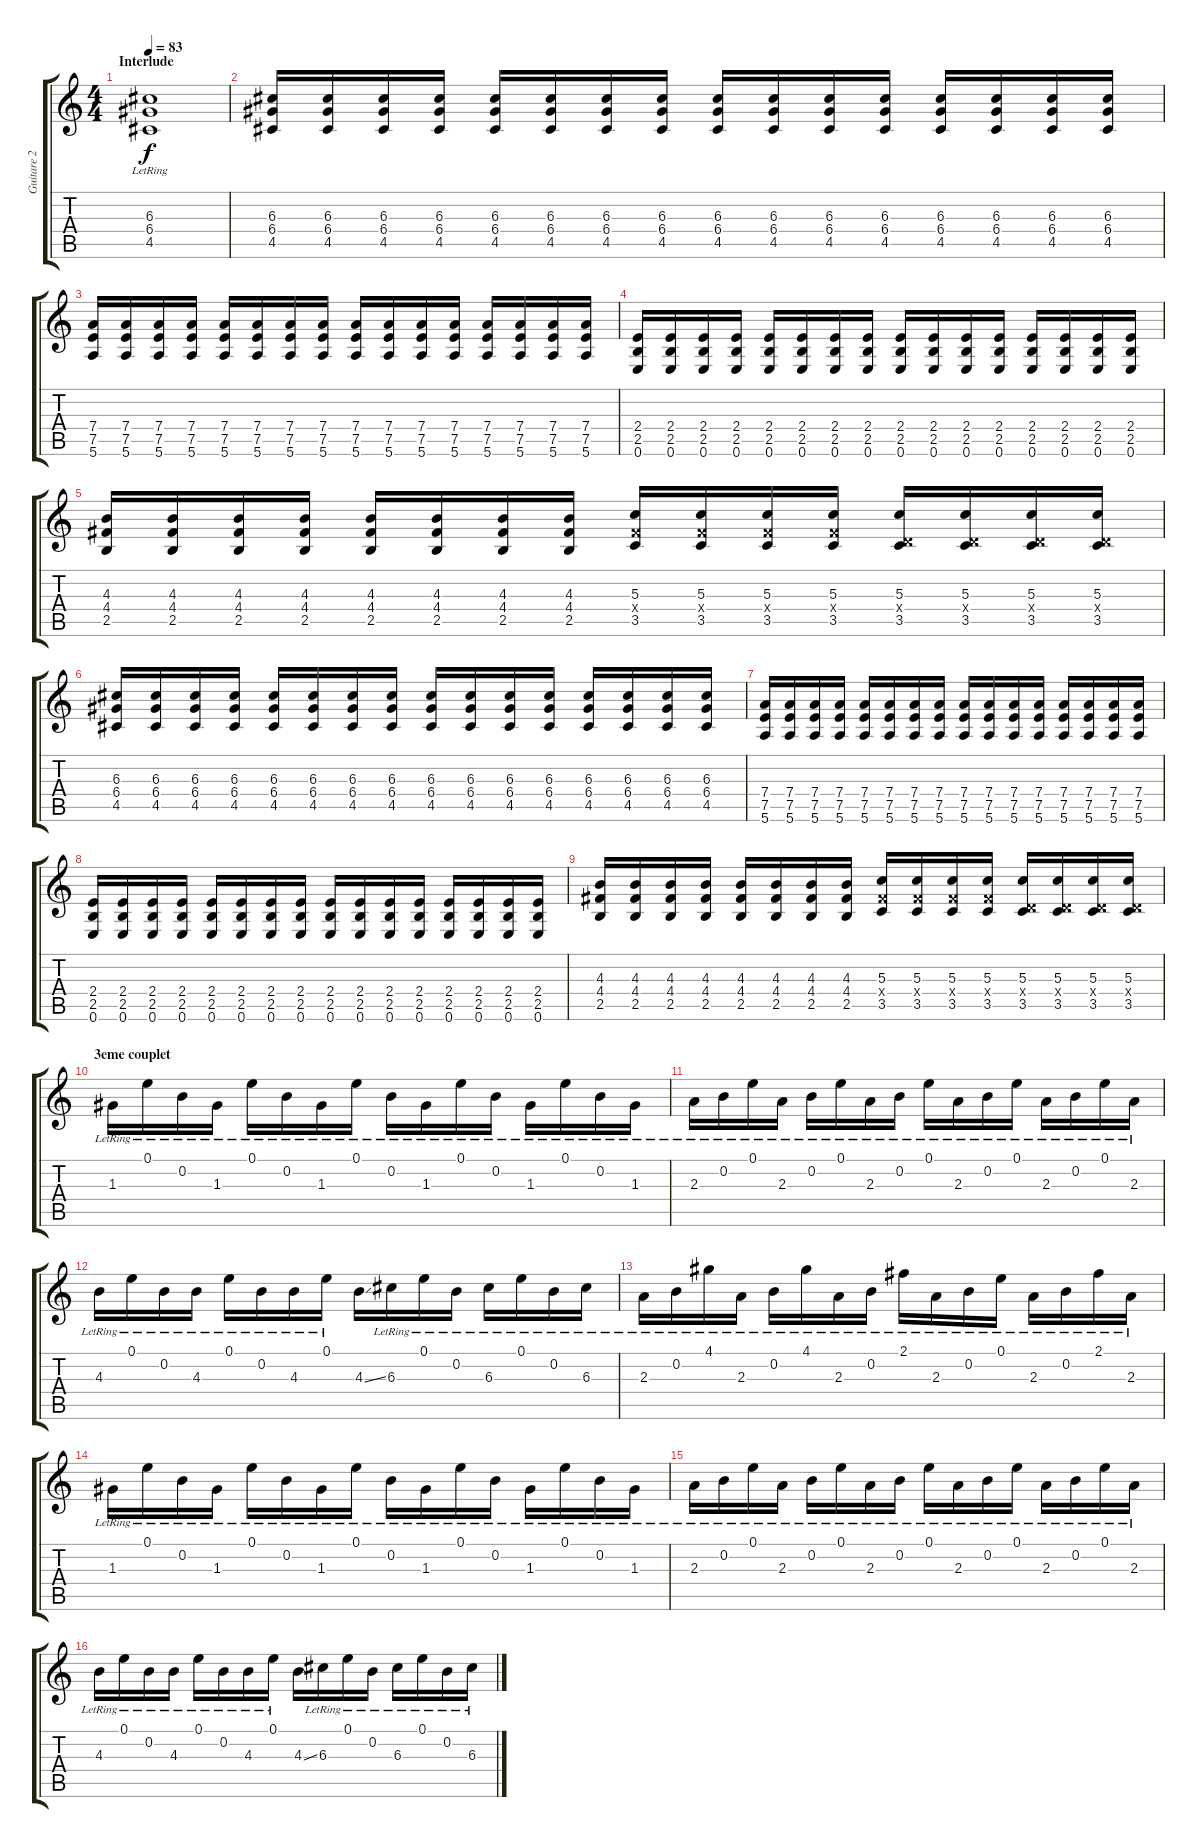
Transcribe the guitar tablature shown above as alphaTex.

\track ("Guitare 2" "Guitare 2") {instrument electricguitarclean}
\staff {score tabs}
\tuning (E4 B3 G3 D3 A2 E2) {hide}
\ts (4 4)
\section ("" "Interlude")
\tempo 83
\clef g2
\ks c
(6.3{lr} 6.4{lr} 4.5{lr}).1{dy f} |
(6.3 6.4 4.5).16{volume 13 instrument distortionguitar} (6.3 6.4 4.5).16 (6.3 6.4 4.5).16 (6.3 6.4 4.5).16 (6.3 6.4 4.5).16 (6.3 6.4 4.5).16 (6.3 6.4 4.5).16 (6.3 6.4 4.5).16 (6.3 6.4 4.5).16 (6.3 6.4 4.5).16 (6.3 6.4 4.5).16 (6.3 6.4 4.5).16 (6.3 6.4 4.5).16 (6.3 6.4 4.5).16 (6.3 6.4 4.5).16 (6.3 6.4 4.5).16 |
(7.4 7.5 5.6).16 (7.4 7.5 5.6).16 (7.4 7.5 5.6).16 (7.4 7.5 5.6).16 (7.4 7.5 5.6).16 (7.4 7.5 5.6).16 (7.4 7.5 5.6).16 (7.4 7.5 5.6).16 (7.4 7.5 5.6).16 (7.4 7.5 5.6).16 (7.4 7.5 5.6).16 (7.4 7.5 5.6).16 (7.4 7.5 5.6).16 (7.4 7.5 5.6).16 (7.4 7.5 5.6).16 (7.4 7.5 5.6).16 |
(2.4 2.5 0.6).16 (2.4 2.5 0.6).16 (2.4 2.5 0.6).16 (2.4 2.5 0.6).16 (2.4 2.5 0.6).16 (2.4 2.5 0.6).16 (2.4 2.5 0.6).16 (2.4 2.5 0.6).16 (2.4 2.5 0.6).16 (2.4 2.5 0.6).16 (2.4 2.5 0.6).16 (2.4 2.5 0.6).16 (2.4 2.5 0.6).16 (2.4 2.5 0.6).16 (2.4 2.5 0.6).16 (2.4 2.5 0.6).16 |
(4.3 4.4 2.5).16 (4.3 4.4 2.5).16 (4.3 4.4 2.5).16 (4.3 4.4 2.5).16 (4.3 4.4 2.5).16 (4.3 4.4 2.5).16 (4.3 4.4 2.5).16 (4.3 4.4 2.5).16 (5.3 4.4{x} 3.5).16 (5.3 4.4{x} 3.5).16 (5.3 4.4{x} 3.5).16 (5.3 4.4{x} 3.5).16 (5.3 0.4{x} 3.5).16 (5.3 0.4{x} 3.5).16 (5.3 0.4{x} 3.5).16 (5.3 0.4{x} 3.5).16 |
(6.3 6.4 4.5).16 (6.3 6.4 4.5).16 (6.3 6.4 4.5).16 (6.3 6.4 4.5).16 (6.3 6.4 4.5).16 (6.3 6.4 4.5).16 (6.3 6.4 4.5).16 (6.3 6.4 4.5).16 (6.3 6.4 4.5).16 (6.3 6.4 4.5).16 (6.3 6.4 4.5).16 (6.3 6.4 4.5).16 (6.3 6.4 4.5).16 (6.3 6.4 4.5).16 (6.3 6.4 4.5).16 (6.3 6.4 4.5).16 |
(7.4 7.5 5.6).16 (7.4 7.5 5.6).16 (7.4 7.5 5.6).16 (7.4 7.5 5.6).16 (7.4 7.5 5.6).16 (7.4 7.5 5.6).16 (7.4 7.5 5.6).16 (7.4 7.5 5.6).16 (7.4 7.5 5.6).16 (7.4 7.5 5.6).16 (7.4 7.5 5.6).16 (7.4 7.5 5.6).16 (7.4 7.5 5.6).16 (7.4 7.5 5.6).16 (7.4 7.5 5.6).16 (7.4 7.5 5.6).16 |
(2.4 2.5 0.6).16 (2.4 2.5 0.6).16 (2.4 2.5 0.6).16 (2.4 2.5 0.6).16 (2.4 2.5 0.6).16 (2.4 2.5 0.6).16 (2.4 2.5 0.6).16 (2.4 2.5 0.6).16 (2.4 2.5 0.6).16 (2.4 2.5 0.6).16 (2.4 2.5 0.6).16 (2.4 2.5 0.6).16 (2.4 2.5 0.6).16 (2.4 2.5 0.6).16 (2.4 2.5 0.6).16 (2.4 2.5 0.6).16 |
(4.3 4.4 2.5).16 (4.3 4.4 2.5).16 (4.3 4.4 2.5).16 (4.3 4.4 2.5).16 (4.3 4.4 2.5).16 (4.3 4.4 2.5).16 (4.3 4.4 2.5).16 (4.3 4.4 2.5).16 (5.3 4.4{x} 3.5).16 (5.3 4.4{x} 3.5).16 (5.3 4.4{x} 3.5).16 (5.3 4.4{x} 3.5).16 (5.3 0.4{x} 3.5).16 (5.3 0.4{x} 3.5).16 (5.3 0.4{x} 3.5).16 (5.3 0.4{x} 3.5).16 |
\section ("" "3eme couplet")
1.3{lr}.16{balance 13 instrument electricguitarclean} 0.1{lr}.16 0.2{lr}.16 1.3{lr}.16 0.1{lr}.16 0.2{lr}.16 1.3{lr}.16 0.1{lr}.16 0.2{lr}.16 1.3{lr}.16 0.1{lr}.16 0.2{lr}.16 1.3{lr}.16 0.1{lr}.16 0.2{lr}.16 1.3{lr}.16 |
2.3{lr}.16 0.2{lr}.16 0.1{lr}.16 2.3{lr}.16 0.2{lr}.16 0.1{lr}.16 2.3{lr}.16 0.2{lr}.16 0.1{lr}.16 2.3{lr}.16 0.2{lr}.16 0.1{lr}.16 2.3{lr}.16 0.2{lr}.16 0.1{lr}.16 2.3{lr}.16 |
4.3{lr}.16 0.1{lr}.16 0.2{lr}.16 4.3{lr}.16 0.1{lr}.16 0.2{lr}.16 4.3{lr}.16 0.1{lr}.16 4.3{ss}.16 6.3{lr}.16 0.1{lr}.16 0.2{lr}.16 6.3{lr}.16 0.1{lr}.16 0.2{lr}.16 6.3{lr}.16 |
2.3{lr}.16 0.2{lr}.16 4.1{lr}.16 2.3{lr}.16 0.2{lr}.16 4.1{lr}.16 2.3{lr}.16 0.2{lr}.16 2.1{lr}.16 2.3{lr}.16 0.2{lr}.16 0.1{lr}.16 2.3{lr}.16 0.2{lr}.16 2.1{lr}.16 2.3{lr}.16 |
1.3{lr}.16 0.1{lr}.16 0.2{lr}.16 1.3{lr}.16 0.1{lr}.16 0.2{lr}.16 1.3{lr}.16 0.1{lr}.16 0.2{lr}.16 1.3{lr}.16 0.1{lr}.16 0.2{lr}.16 1.3{lr}.16 0.1{lr}.16 0.2{lr}.16 1.3{lr}.16 |
2.3{lr}.16 0.2{lr}.16 0.1{lr}.16 2.3{lr}.16 0.2{lr}.16 0.1{lr}.16 2.3{lr}.16 0.2{lr}.16 0.1{lr}.16 2.3{lr}.16 0.2{lr}.16 0.1{lr}.16 2.3{lr}.16 0.2{lr}.16 0.1{lr}.16 2.3{lr}.16 |
4.3{lr}.16 0.1{lr}.16 0.2{lr}.16 4.3{lr}.16 0.1{lr}.16 0.2{lr}.16 4.3{lr}.16 0.1{lr}.16 4.3{ss}.16 6.3{lr}.16 0.1{lr}.16 0.2{lr}.16 6.3{lr}.16 0.1{lr}.16 0.2{lr}.16 6.3{lr}.16
